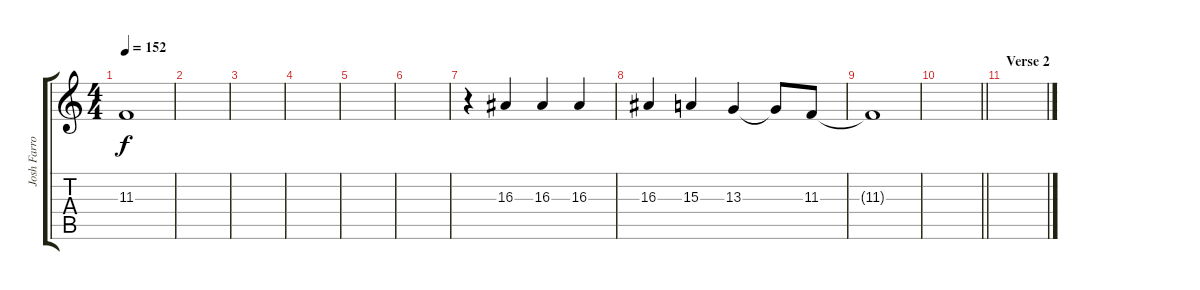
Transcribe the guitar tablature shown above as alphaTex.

\track ("Josh Farro - Vocals" "Josh Farro") {mute instrument clarinet}
\staff {score tabs}
\tuning (Eb4 Bb3 Gb3 Db3 Ab2 Db2) {hide}
\ts (4 4)
\tempo 152
\clef g2
\ks c
11.3{t}.1{dy f} |
|
|
|
|
|
r.4 16.3.4 16.3.4 16.3.4 |
16.3.4 15.3.4 13.3.4 13.3{t}.8 11.3.8 |
11.3{t}.1 |
\barLineRight lightlight
|
\section ("" "Verse 2")
